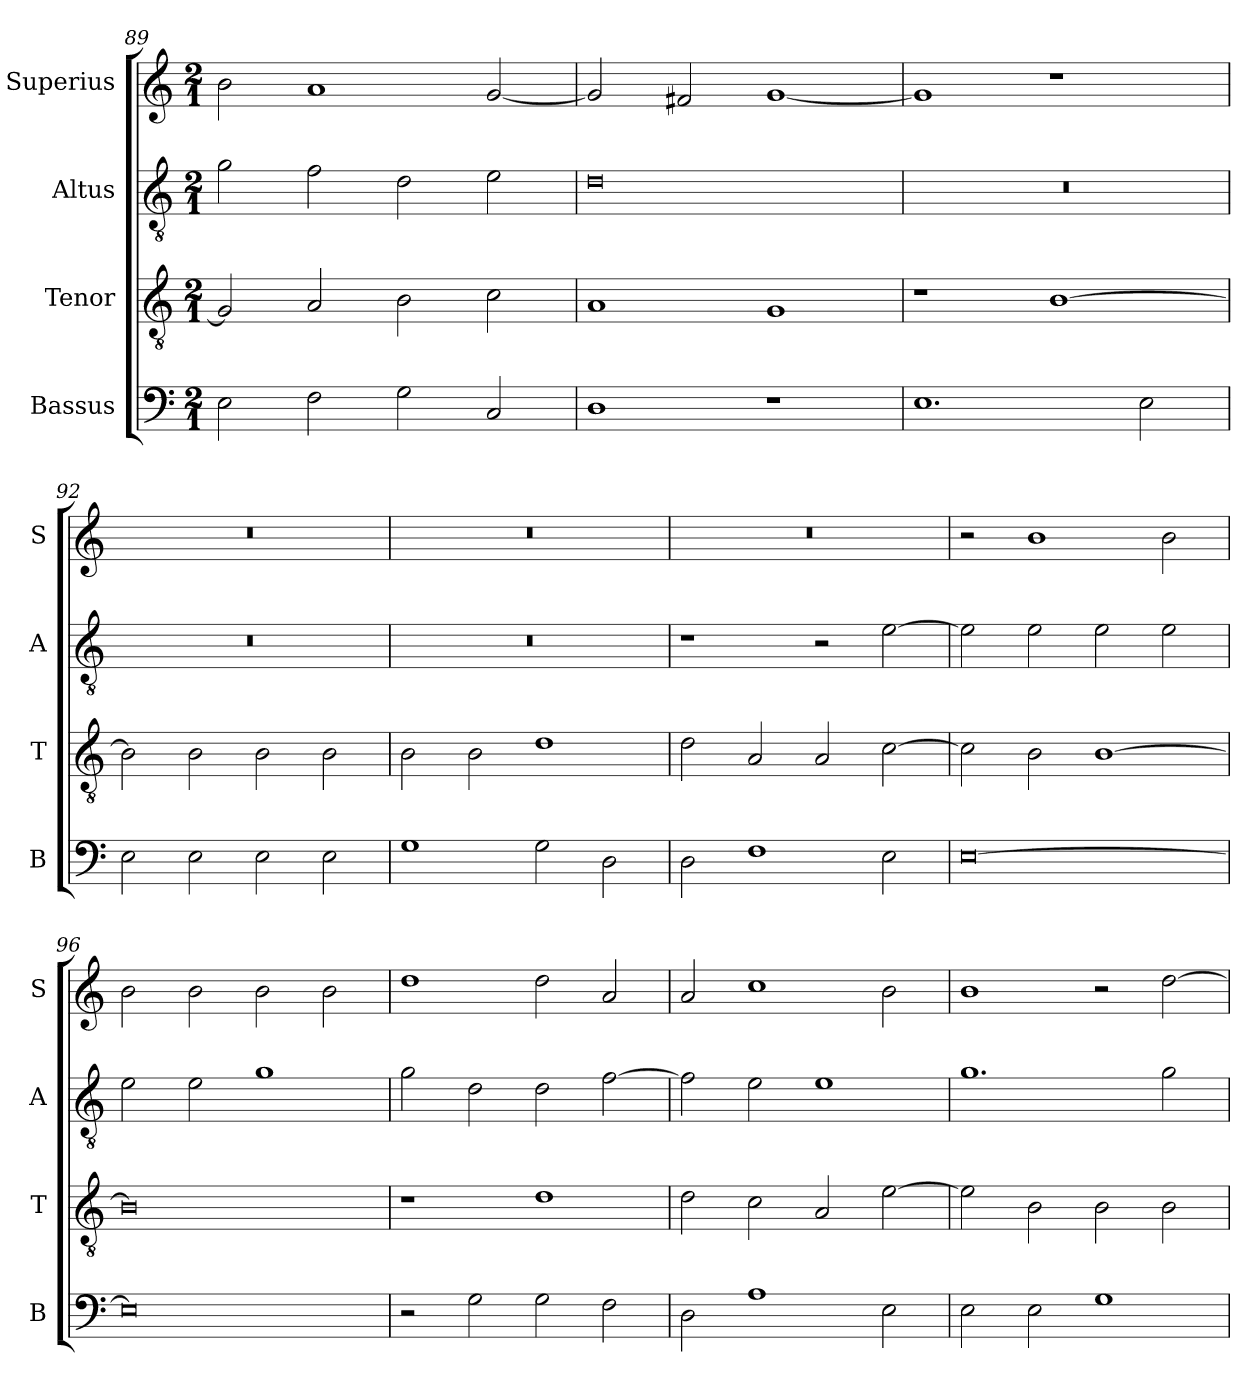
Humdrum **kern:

**kern	**kern	**kern	**kern
*part4	*part3	*part2	*part1
*staff4	*staff3	*staff2	*staff1
*I"Bassus	*I"Tenor	*I"Altus	*I"Superius
*I'B	*I'T	*I'A	*I'S
*clefF4	*clefGv2	*clefGv2	*clefG2
*k[]	*k[]	*k[]	*k[]
*M2/1	*M2/1	*M2/1	*M2/1
=89	=89	=89	=89
2E\	2G/]	2g\	2b\
2F\	2A/	2f\	1a
2G\	2B\	2d\	.
2C/	2c\	2e\	[2g/
=90	=90	=90	=90
1D	1A	0d	2g/]
.	.	.	2f#X/
1r	1G	.	[1g
=91	=91	=91	=91
1.E	1r	0r	1g]
.	[1B	.	1r
2E\	.	.	.
=92	=92	=92	=92
2E\	2B\]	0r	0r
2E\	2B\	.	.
2E\	2B\	.	.
2E\	2B\	.	.
=93	=93	=93	=93
1G	2B\	0r	0r
.	2B\	.	.
2G\	1d	.	.
2D\	.	.	.
=94	=94	=94	=94
2D\	2d\	1r	0r
1F	2A/	.	.
.	2A/	2r	.
2E\	[2c\	[2e\	.
=95	=95	=95	=95
[0E	2c\]	2e\]	2r
.	2B\	2e\	1b
.	[1B	2e\	.
.	.	2e\	2b\
=96	=96	=96	=96
0E]	0B]	2e\	2b\
.	.	2e\	2b\
.	.	1g	2b\
.	.	.	2b\
=97	=97	=97	=97
2r	1r	2g\	1dd
2G\	.	2d\	.
2G\	1d	2d\	2dd\
2F\	.	[2f\	2a/
=98	=98	=98	=98
2D\	2d\	2f\]	2a/
1A	2c\	2e\	1cc
.	2A/	1e	.
2E\	[2e\	.	2b\
=99	=99	=99	=99
2E\	2e\]	1.g	1b
2E\	2B\	.	.
1G	2B\	.	2r
.	2B\	2g\	[2dd\
=	=	=	=
*-	*-	*-	*-
